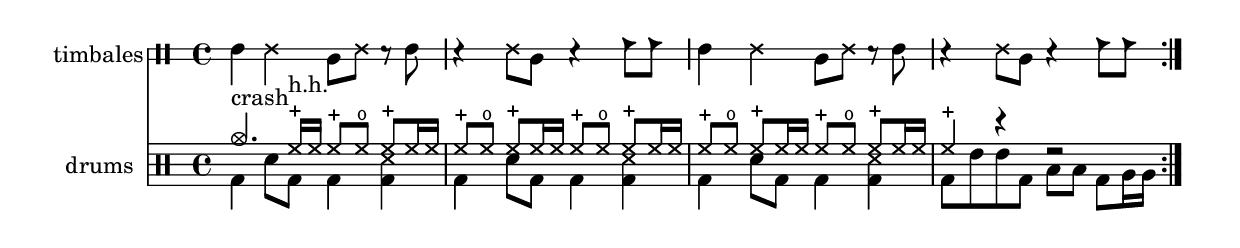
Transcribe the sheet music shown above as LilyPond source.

%% Do not edit this file; it is auto-generated from LSR!
%% Tags: rhythms, percussion
\version "2.11.35"

\header { texidoc = "
LilyPond makes drums input quite easy, with powerful pre-configured
tools such as the \\drummode function and the DrumStaff context:  drums
are placed to their own staff positions (with a special clef symbol)
and have note heads according to the drum. You can easily attach an
extra symbol to the drum, and restrict the number of lines.
" }
% begin verbatim
drh = \drummode { cymc4.^"crash" hhc16^"h.h." hh \repeat "unfold" 5 {hhc8 hho hhc8 hh16 hh} hhc4 r4 r2 }
drl = \drummode {\repeat "unfold" 3 {bd4 sn8 bd bd4 << bd ss >> } bd8 tommh tommh bd toml toml bd tomfh16 tomfh }
timb = \drummode { \repeat "unfold" 2 {timh4 ssh timl8 ssh r timh r4 ssh8 timl r4 cb8 cb} }

\score {
  \repeat "volta" 2 {
    <<
      \new DrumStaff \with {
	drumStyleTable = #timbales-style
	\override StaffSymbol #'line-count = #2
	\override BarLine #'bar-size = #2
      } <<
	\set Staff.instrumentName = "timbales"
	\timb
      >>
      \new DrumStaff <<
	\set Staff.instrumentName = "drums"
	\new DrumVoice {\stemUp \drh }
	\new DrumVoice {\stemDown \drl }
      >>
    >>
  }
  \layout {}

  \midi {
    \context {
      \Score
      tempoWholesPerMinute = #(ly:make-moment 120 4)
      }
    }


}

